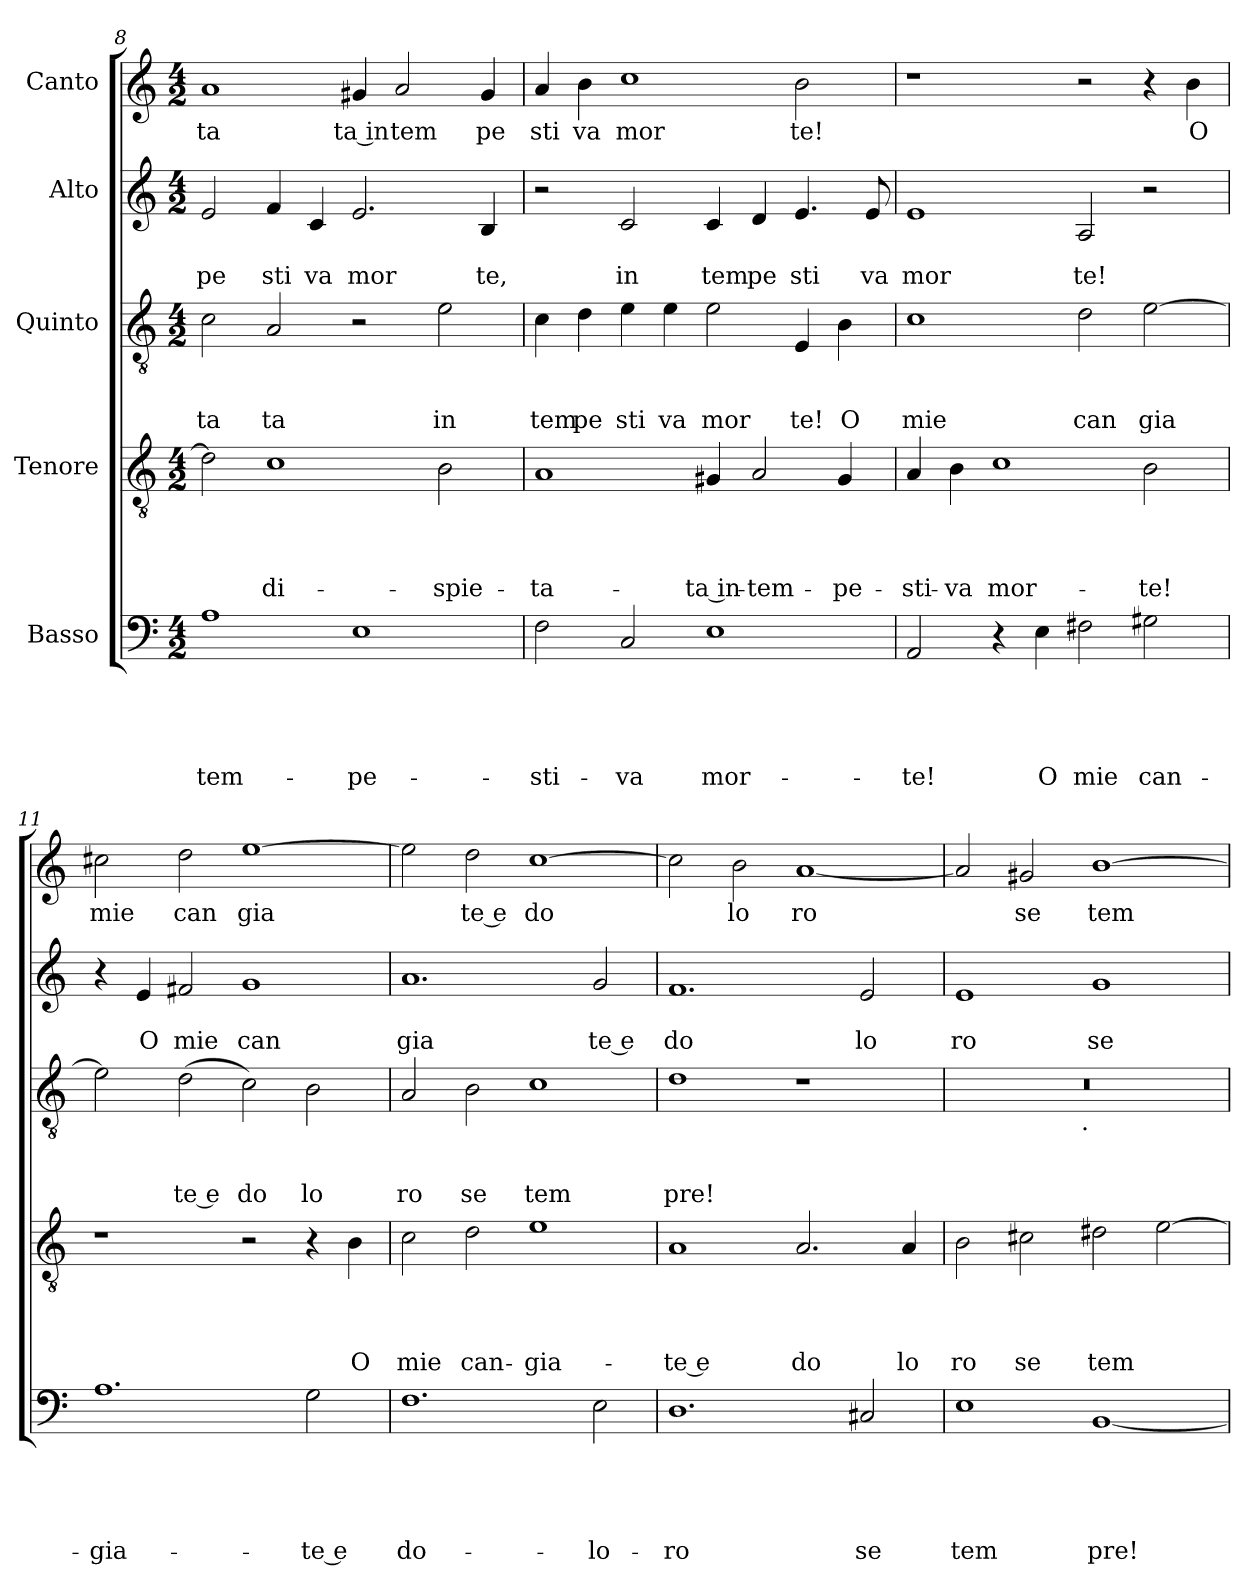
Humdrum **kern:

**kern	**text	**text	**text	**text	**text	**kern	**text	**text	**text	**text	**kern	**text	**text	**text	**kern	**text	**text	**kern	**text
*part5	*part5	*part5	*part5	*part5	*part5	*part4	*part4	*part4	*part4	*part4	*part3	*part3	*part3	*part3	*part2	*part2	*part2	*part1	*part1
*staff5	*staff5	*staff5	*staff5	*staff5	*staff5	*staff4	*staff4	*staff4	*staff4	*staff4	*staff3	*staff3	*staff3	*staff3	*staff2	*staff2	*staff2	*staff1	*staff1
*I"Basso	*	*	*	*	*	*I"Tenore	*	*	*	*	*I"Quinto	*	*	*	*I"Alto	*	*	*I"Canto	*
*clefF4	*	*	*	*	*	*clefGv2	*	*	*	*	*clefGv2	*	*	*	*clefG2	*	*	*clefG2	*
*k[]	*	*	*	*	*	*k[]	*	*	*	*	*k[]	*	*	*	*k[]	*	*	*k[]	*
*C:	*	*	*	*	*	*C:	*	*	*	*	*C:	*	*	*	*C:	*	*	*C:	*
*M4/2	*	*	*	*	*	*M4/2	*	*	*	*	*M4/2	*	*	*	*M4/2	*	*	*M4/2	*
=8	=8	=8	=8	=8	=8	=8	=8	=8	=8	=8	=8	=8	=8	=8	=8	=8	=8	=8	=8
!	!	!	!	!	!LO:LY:b	!	!	!	!	!	!	!	!	!LO:LY:b	!	!	!LO:LY:b	!	!LO:LY:b
1A	.	.	.	.	-tem-	2d\]	.	.	.	.	2c\	.	.	ta	2e/	.	pe	1a	ta
!	!	!	!	!	!	!	!	!	!	!LO:LY:b	!	!	!	!LO:LY:b	!	!	!LO:LY:b	!	!
.	.	.	.	.	.	1c	.	.	.	di-	2A/	.	.	ta	4f/	.	sti	.	.
!	!	!	!	!	!	!	!	!	!	!	!	!	!	!	!	!	!LO:LY:b	!	!
.	.	.	.	.	.	.	.	.	.	.	.	.	.	.	4c/	.	va	.	.
!	!	!	!	!	!LO:LY:b	!	!	!	!	!	!	!	!	!	!	!	!LO:LY:b	!	!LO:LY:b:rj
1E	.	.	.	.	-pe-	.	.	.	.	.	2r	.	.	.	2.e/	.	mor	4g#X/	ta in
!	!	!	!	!	!	!	!	!	!	!	!	!	!	!	!	!	!	!	!LO:LY:b
.	.	.	.	.	.	.	.	.	.	.	.	.	.	.	.	.	.	2a/	tem
!	!	!	!	!	!	!	!	!	!	!LO:LY:b	!	!	!	!LO:LY:b	!	!	!	!	!
.	.	.	.	.	.	2B\	.	.	.	-spie-	2e\	.	.	in	.	.	.	.	.
!	!	!	!	!	!	!	!	!	!	!	!	!	!	!	!	!	!LO:LY:b	!	!LO:LY:b
.	.	.	.	.	.	.	.	.	.	.	.	.	.	.	4B/	.	te,	4g#/	pe
=9	=9	=9	=9	=9	=9	=9	=9	=9	=9	=9	=9	=9	=9	=9	=9	=9	=9	=9	=9
!	!	!	!	!	!LO:LY:b	!	!	!	!	!LO:LY:b	!	!	!	!LO:LY:b	!	!	!	!	!LO:LY:b
2F\	.	.	.	.	-sti-	1A	.	.	.	-ta-	4c\	.	.	tem	2r	.	.	4a/	sti
!	!	!	!	!	!	!	!	!	!	!	!	!	!	!LO:LY:b	!	!	!	!	!LO:LY:b
.	.	.	.	.	.	.	.	.	.	.	4d\	.	.	pe	.	.	.	4b\	va
!	!	!	!	!	!LO:LY:b	!	!	!	!	!	!	!	!	!LO:LY:b	!	!	!LO:LY:b	!	!LO:LY:b
2C/	.	.	.	.	-va	.	.	.	.	.	4e\	.	.	sti	2c/	.	in	1cc	mor
!	!	!	!	!	!	!	!	!	!	!	!	!	!	!LO:LY:b	!	!	!	!	!
.	.	.	.	.	.	.	.	.	.	.	4e\	.	.	va	.	.	.	.	.
!	!	!	!	!	!LO:LY:b	!	!	!	!	!LO:LY:b:rj	!	!	!	!LO:LY:b	!	!	!LO:LY:b	!	!
1E	.	.	.	.	mor-	4G#X/	.	.	.	-ta in-	2e\	.	.	mor	4c/	.	tem	.	.
!	!	!	!	!	!	!	!	!	!	!LO:LY:b	!	!	!	!	!	!	!LO:LY:b	!	!
.	.	.	.	.	.	2A/	.	.	.	-tem-	.	.	.	.	4d/	.	pe	.	.
!	!	!	!	!	!	!	!	!	!	!	!	!	!	!LO:LY:b	!	!	!LO:LY:b	!	!LO:LY:b
.	.	.	.	.	.	.	.	.	.	.	4E/	.	.	te!	4.e/	.	sti	2b\	te!
!	!	!	!	!	!	!	!	!	!	!LO:LY:b	!	!	!	!LO:LY:b	!	!	!	!	!
.	.	.	.	.	.	4G#/	.	.	.	-pe-	4B\	.	.	O	.	.	.	.	.
!	!	!	!	!	!	!	!	!	!	!	!	!	!	!	!	!	!LO:LY:b	!	!
.	.	.	.	.	.	.	.	.	.	.	.	.	.	.	8e/	.	va	.	.
=10	=10	=10	=10	=10	=10	=10	=10	=10	=10	=10	=10	=10	=10	=10	=10	=10	=10	=10	=10
!	!	!	!	!	!LO:LY:b	!	!	!	!	!LO:LY:b	!	!	!	!LO:LY:b	!	!	!LO:LY:b	!	!
2AA/	.	.	.	.	-te!	4A/	.	.	.	-sti-	1c	.	.	mie	1e	.	mor	1r	.
!	!	!	!	!	!	!	!	!	!	!LO:LY:b	!	!	!	!	!	!	!	!	!
.	.	.	.	.	.	4B\	.	.	.	-va	.	.	.	.	.	.	.	.	.
!	!	!	!	!	!	!	!	!	!	!LO:LY:b	!	!	!	!	!	!	!	!	!
4r	.	.	.	.	.	1c	.	.	.	mor-	.	.	.	.	.	.	.	.	.
!	!	!	!	!	!LO:LY:b	!	!	!	!	!	!	!	!	!	!	!	!	!	!
4E\	.	.	.	.	O	.	.	.	.	.	.	.	.	.	.	.	.	.	.
!	!	!	!	!	!LO:LY:b	!	!	!	!	!	!	!	!	!LO:LY:b	!	!	!LO:LY:b	!	!
2F#X\	.	.	.	.	mie	.	.	.	.	.	2d\	.	.	can	2A/	.	te!	2r	.
!	!	!	!	!	!LO:LY:b	!	!	!	!	!LO:LY:b	!	!	!	!LO:LY:b	!	!	!	!	!
2G#X\	.	.	.	.	can-	2B\	.	.	.	-te!	[>2e\	.	.	gia	2r	.	.	4r	.
!	!	!	!	!	!	!	!	!	!	!	!	!	!	!	!	!	!	!	!LO:LY:b
.	.	.	.	.	.	.	.	.	.	.	.	.	.	.	.	.	.	4b\	O
=11	=11	=11	=11	=11	=11	=11	=11	=11	=11	=11	=11	=11	=11	=11	=11	=11	=11	=11	=11
!	!	!	!	!	!LO:LY:b	!	!	!	!	!	!	!	!	!	!	!	!	!	!LO:LY:b
1.A	.	.	.	.	-gia-	1r	.	.	.	.	2e\]	.	.	.	4r	.	.	2cc#X\	mie
!	!	!	!	!	!	!	!	!	!	!	!	!	!	!	!	!	!LO:LY:b	!	!
.	.	.	.	.	.	.	.	.	.	.	.	.	.	.	4e/	.	O	.	.
!	!	!	!	!	!	!	!	!	!	!	!	!	!	!LO:LY:b:rj	!	!	!LO:LY:b	!	!LO:LY:b
.	.	.	.	.	.	.	.	.	.	.	(<2d\	.	.	te e	2f#X/	.	mie	2dd\	can
!	!	!	!	!	!	!	!	!	!	!	!	!	!	!LO:LY:b	!	!	!LO:LY:b	!	!LO:LY:b
.	.	.	.	.	.	2r	.	.	.	.	2c\)	.	.	do	1g	.	can	[>1ee	gia
!	!	!	!	!	!LO:LY:b:rj	!	!	!	!	!	!	!	!	!LO:LY:b	!	!	!	!	!
2G\	.	.	.	.	-te e	4r	.	.	.	.	2B\	.	.	lo	.	.	.	.	.
!	!	!	!	!	!	!	!	!	!	!LO:LY:b	!	!	!	!	!	!	!	!	!
.	.	.	.	.	.	4B\	.	.	.	O	.	.	.	.	.	.	.	.	.
=12	=12	=12	=12	=12	=12	=12	=12	=12	=12	=12	=12	=12	=12	=12	=12	=12	=12	=12	=12
!	!	!	!	!	!LO:LY:b	!	!	!	!	!LO:LY:b	!	!	!	!LO:LY:b	!	!	!LO:LY:b	!	!
1.F	.	.	.	.	do-	2c\	.	.	.	mie	2A/	.	.	ro	1.a	.	gia	2ee\]	.
!	!	!	!	!	!	!	!	!	!	!LO:LY:b	!	!	!	!LO:LY:b	!	!	!	!	!LO:LY:b:rj
.	.	.	.	.	.	2d\	.	.	.	can-	2B\	.	.	se	.	.	.	2dd\	te e
!	!	!	!	!	!	!	!	!	!	!LO:LY:b	!	!	!	!LO:LY:b	!	!	!	!	!LO:LY:b
.	.	.	.	.	.	1e	.	.	.	-gia-	1c	.	.	tem	.	.	.	[<1cc	do
!	!	!	!	!	!LO:LY:b	!	!	!	!	!	!	!	!	!	!	!	!LO:LY:b:rj	!	!
2E\	.	.	.	.	-lo-	.	.	.	.	.	.	.	.	.	2g/	.	te e	.	.
!!LO:LB:g=z
=13	=13	=13	=13	=13	=13	=13	=13	=13	=13	=13	=13	=13	=13	=13	=13	=13	=13	=13	=13
!	!	!	!	!	!LO:LY:b	!	!	!	!	!LO:LY:b:rj	!	!	!	!LO:LY:b	!	!	!LO:LY:b	!	!
1.D	.	.	.	.	-ro	1A	.	.	.	-te e	1d	.	.	pre!	1.f	.	do	2cc\]	.
!	!	!	!	!	!	!	!	!	!	!	!	!	!	!	!	!	!	!	!LO:LY:b
.	.	.	.	.	.	.	.	.	.	.	.	.	.	.	.	.	.	2b\	lo
!	!	!	!	!	!	!	!	!	!	!LO:LY:b	!	!	!	!	!	!	!	!	!LO:LY:b
.	.	.	.	.	.	2.A/	.	.	.	do	1r	.	.	.	.	.	.	[<1a	ro
!	!	!	!	!	!LO:LY:b	!	!	!	!	!	!	!	!	!	!	!	!LO:LY:b	!	!
2C#X/	.	.	.	.	se	.	.	.	.	.	.	.	.	.	2e/	.	lo	.	.
!	!	!	!	!	!	!	!	!	!	!LO:LY:b	!	!	!	!	!	!	!	!	!
.	.	.	.	.	.	4A/	.	.	.	lo	.	.	.	.	.	.	.	.	.
=14	=14	=14	=14	=14	=14	=14	=14	=14	=14	=14	=14	=14	=14	=14	=14	=14	=14	=14	=14
!	!	!	!	!	!LO:LY:b	!	!	!	!	!LO:LY:b	!	!	!	!	!	!	!LO:LY:b	!	!
*	*	*	*	*	*	*	*	*	*	*	*^	*	*	*	*	*	*	*	*
1E	.	.	.	.	tem	2B\	.	.	.	ro	0r	2ryy	.	.	.	1e	.	ro	2a/]	.
!	!	!	!	!	!	!	!	!	!	!LO:LY:b	!	!	!	!	!	!	!	!	!	!LO:LY:b
.	.	.	.	.	.	2c#X\	.	.	.	se	.	4...ryy	.	.	.	.	.	.	2g#X/	se
!	!	!	!	!	!	!	!	!	!	!	!	!LO:TX:b:t=.	!	!	!	!	!	!	!	!
.	.	.	.	.	.	.	.	.	.	.	.	1ryy	.	.	.	.	.	.	.	.
!	!	!	!	!	!LO:LY:b	!	!	!	!	!LO:LY:b	!	!	!	!	!	!	!	!LO:LY:b	!	!LO:LY:b
[<1BB	.	.	.	.	pre!	2d#X\	.	.	.	tem	.	.	.	.	.	1g	.	se	[>1b	tem
.	.	.	.	.	.	[>2e\	.	.	.	.	.	.	.	.	.	.	.	.	.	.
.	.	.	.	.	.	.	.	.	.	.	.	32ryy	.	.	.	.	.	.	.	.
*	*	*	*	*	*	*	*	*	*	*	*v	*v	*	*	*	*	*	*	*	*
=	=	=	=	=	=	=	=	=	=	=	=	=	=	=	=	=	=	=	=
*-	*-	*-	*-	*-	*-	*-	*-	*-	*-	*-	*-	*-	*-	*-	*-	*-	*-	*-	*-
